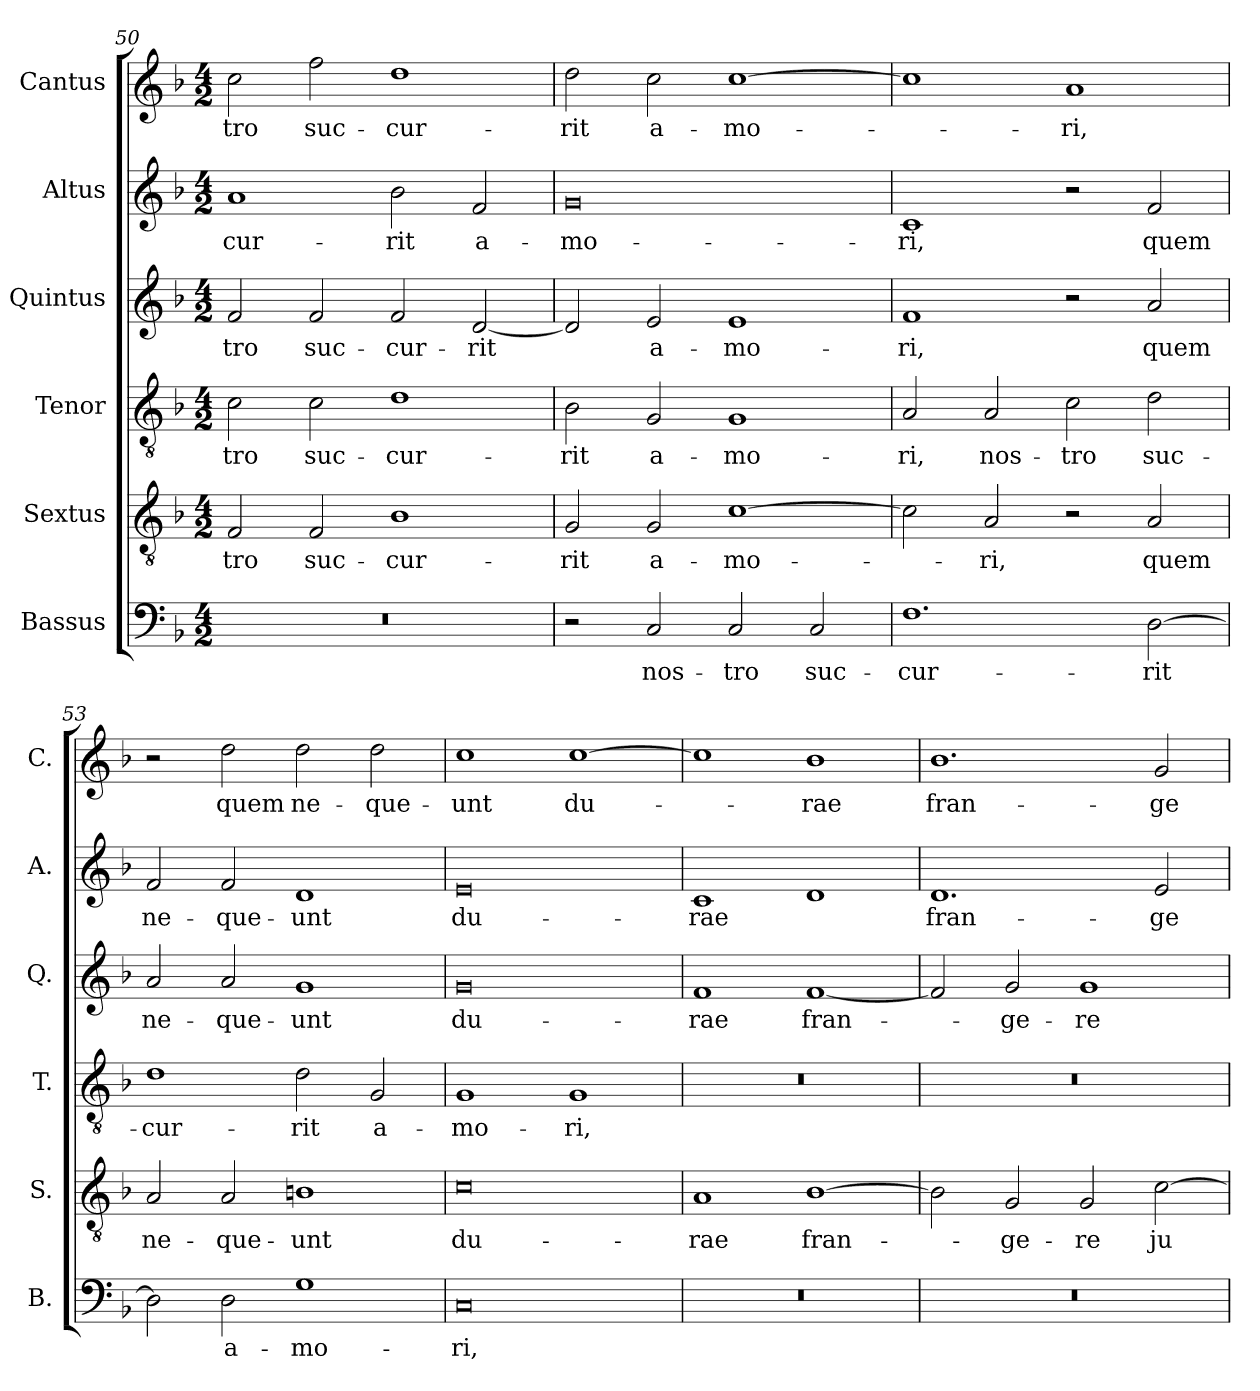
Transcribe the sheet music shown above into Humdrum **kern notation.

**kern	**text	**kern	**text	**kern	**text	**kern	**text	**kern	**text	**kern	**text
*part6	*part6	*part5	*part5	*part4	*part4	*part3	*part3	*part2	*part2	*part1	*part1
*staff6	*staff6	*staff5	*staff5	*staff4	*staff4	*staff3	*staff3	*staff2	*staff2	*staff1	*staff1
*I"Bassus	*	*I"Sextus	*	*I"Tenor	*	*I"Quintus	*	*I"Altus	*	*I"Cantus	*
*I'B.	*	*I'S.	*	*I'T.	*	*I'Q.	*	*I'A.	*	*I'C.	*
*clefF4	*	*clefGv2	*	*clefGv2	*	*clefG2	*	*clefG2	*	*clefG2	*
*k[b-]	*	*k[b-]	*	*k[b-]	*	*k[b-]	*	*k[b-]	*	*k[b-]	*
*M4/2	*	*M4/2	*	*M4/2	*	*M4/2	*	*M4/2	*	*M4/2	*
=50	=50	=50	=50	=50	=50	=50	=50	=50	=50	=50	=50
!	!	!	!LO:LY:b	!	!LO:LY:b	!	!LO:LY:b	!	!LO:LY:b	!	!LO:LY:b
0r	.	2F/	-tro	2c\	-tro	2f/	-tro	1a	-cur-	2cc\	-tro
!	!	!	!LO:LY:b	!	!LO:LY:b	!	!LO:LY:b	!	!	!	!LO:LY:b
.	.	2F/	suc-	2c\	suc-	2f/	suc-	.	.	2ff\	suc-
!	!	!	!LO:LY:b	!	!LO:LY:b	!	!LO:LY:b	!	!LO:LY:b	!	!LO:LY:b
.	.	1B-	-cur-	1d	-cur-	2f/	-cur-	2b-\	-rit	1dd	-cur-
!	!	!	!	!	!	!	!LO:LY:b	!	!LO:LY:b	!	!
.	.	.	.	.	.	[2d/	-rit	2f/	a-	.	.
=51	=51	=51	=51	=51	=51	=51	=51	=51	=51	=51	=51
!	!	!	!LO:LY:b	!	!LO:LY:b	!	!	!	!LO:LY:b	!	!LO:LY:b
2r	.	2G/	-rit	2B-\	-rit	2d/]	.	0g	-mo-	2dd\	-rit
!	!LO:LY:b	!	!LO:LY:b	!	!LO:LY:b	!	!LO:LY:b	!	!	!	!LO:LY:b
2C/	nos-	2G/	a-	2G/	a-	2e/	a-	.	.	2cc\	a-
!	!LO:LY:b	!	!LO:LY:b	!	!LO:LY:b	!	!LO:LY:b	!	!	!	!LO:LY:b
2C/	-tro	[1c	-mo-	1G	-mo-	1e	-mo-	.	.	[1cc	-mo-
!	!LO:LY:b	!	!	!	!	!	!	!	!	!	!
2C/	suc-	.	.	.	.	.	.	.	.	.	.
=52	=52	=52	=52	=52	=52	=52	=52	=52	=52	=52	=52
!	!LO:LY:b	!	!	!	!LO:LY:b	!	!LO:LY:b	!	!LO:LY:b	!	!
1.F	-cur-	2c\]	.	2A/	-ri,	1f	-ri,	1c	-ri,	1cc]	.
!	!	!	!LO:LY:b	!	!LO:LY:b	!	!	!	!	!	!
.	.	2A/	-ri,	2A/	nos-	.	.	.	.	.	.
!	!	!	!	!	!LO:LY:b	!	!	!	!	!	!LO:LY:b
.	.	2r	.	2c\	-tro	2r	.	2r	.	1a	-ri,
!	!LO:LY:b	!	!LO:LY:b	!	!LO:LY:b	!	!LO:LY:b	!	!LO:LY:b	!	!
[2D\	-rit	2A/	quem	2d\	suc-	2a/	quem	2f/	quem	.	.
!!LO:PB:g=z
=53	=53	=53	=53	=53	=53	=53	=53	=53	=53	=53	=53
!	!	!	!LO:LY:b	!	!LO:LY:b	!	!LO:LY:b	!	!LO:LY:b	!	!
2D\]	.	2A/	ne-	1d	-cur-	2a/	ne-	2f/	ne-	2r	.
!	!LO:LY:b	!	!LO:LY:b	!	!	!	!LO:LY:b	!	!LO:LY:b	!	!LO:LY:b
2D\	a-	2A/	-que-	.	.	2a/	-que-	2f/	-que-	2dd\	quem
!	!LO:LY:b	!	!LO:LY:b	!	!LO:LY:b	!	!LO:LY:b	!	!LO:LY:b	!	!LO:LY:b
1G	-mo-	1Bn	-unt	2d\	-rit	1g	-unt	1d	-unt	2dd\	ne-
!	!	!	!	!	!LO:LY:b	!	!	!	!	!	!LO:LY:b
.	.	.	.	2G/	a-	.	.	.	.	2dd\	-que-
=54	=54	=54	=54	=54	=54	=54	=54	=54	=54	=54	=54
!	!LO:LY:b	!	!LO:LY:b	!	!LO:LY:b	!	!LO:LY:b	!	!LO:LY:b	!	!LO:LY:b
0C	-ri,	0c	du-	1G	-mo-	0g	du-	0e	du-	1cc	-unt
!	!	!	!	!	!LO:LY:b	!	!	!	!	!	!LO:LY:b
.	.	.	.	1G	-ri,	.	.	.	.	[1cc	du-
=55	=55	=55	=55	=55	=55	=55	=55	=55	=55	=55	=55
!	!	!	!LO:LY:b	!	!	!	!LO:LY:b	!	!LO:LY:b	!	!
0r	.	1A	-rae	0r	.	1f	-rae	1c	-rae	1cc]	.
!	!	!	!LO:LY:b	!	!	!	!LO:LY:b	!	!	!	!LO:LY:b
.	.	[1B-	fran-	.	.	[1f	fran-	1d	.	1b-	-rae
=56	=56	=56	=56	=56	=56	=56	=56	=56	=56	=56	=56
!	!	!	!	!	!	!	!	!	!LO:LY:b	!	!LO:LY:b
0r	.	2B-\]	.	0r	.	2f/]	.	1.d	fran-	1.b-	fran-
!	!	!	!LO:LY:b	!	!	!	!LO:LY:b	!	!	!	!
.	.	2G/	-ge-	.	.	2g/	-ge-	.	.	.	.
!	!	!	!LO:LY:b	!	!	!	!LO:LY:b	!	!	!	!
.	.	2G/	-re	.	.	1g	-re	.	.	.	.
!	!	!	!LO:LY:b	!	!	!	!	!	!LO:LY:b	!	!LO:LY:b
.	.	[2c\	ju-	.	.	.	.	2e/	-ge-	2g/	-ge-
=	=	=	=	=	=	=	=	=	=	=	=
*-	*-	*-	*-	*-	*-	*-	*-	*-	*-	*-	*-
